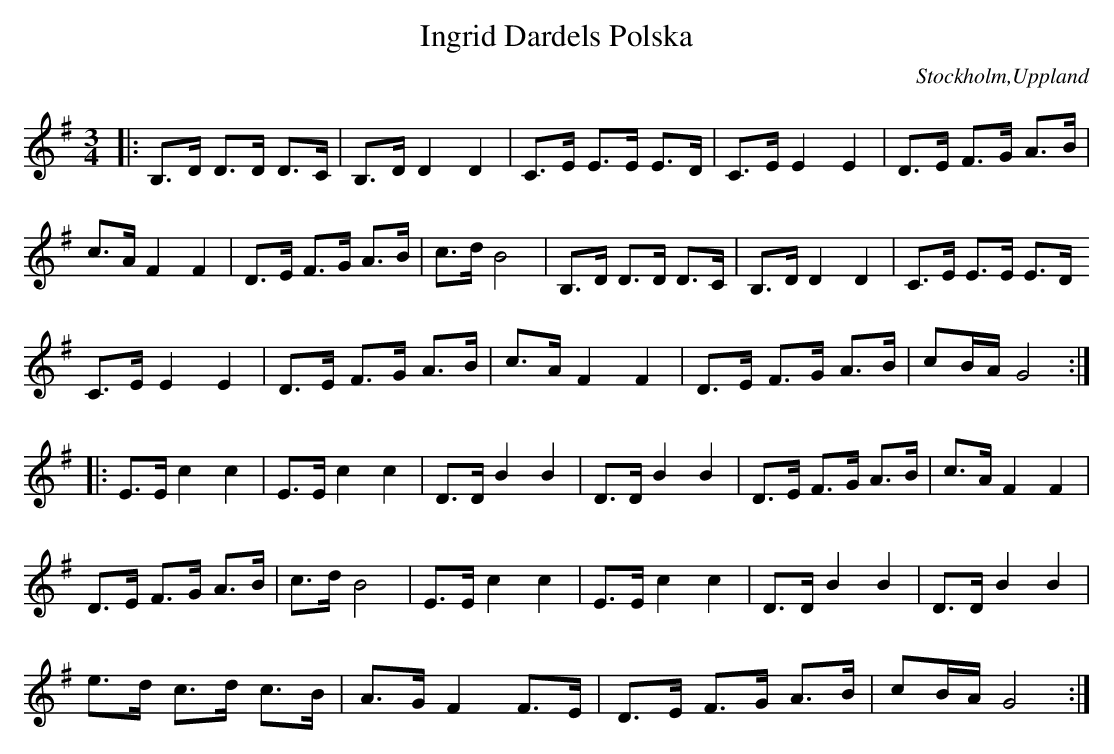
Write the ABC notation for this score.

X:1
T:Ingrid Dardels Polska
O:Stockholm,Uppland
M:3/4
L:1/16
K:G
|: B,3D D3D D3C | B,3D D4 D4 | C3E E3E E3D | C3E E4 E4 | D3E F3G A3B |
c3A F4 F4 | D3E F3G A3B | c3d B8 | B,3D D3D D3C | B,3D D4 D4 | C3E E3E E3D
C3E E4 E4 | D3E F3G A3B | c3A F4 F4 | D3E F3G A3B | c2BA G8 :|
|: E3E c4 c4 | E3E c4 c4 | D3D B4 B4 | D3D B4 B4 | D3E F3G A3B | c3A F4 F4 |
D3E F3G A3B | c3d B8 | E3E c4 c4 | E3E c4 c4 | D3D B4 B4 | D3D B4 B4 |
e3d c3d c3B | A3G F4 F3E | D3E F3G A3B | c2BA G8 :|
